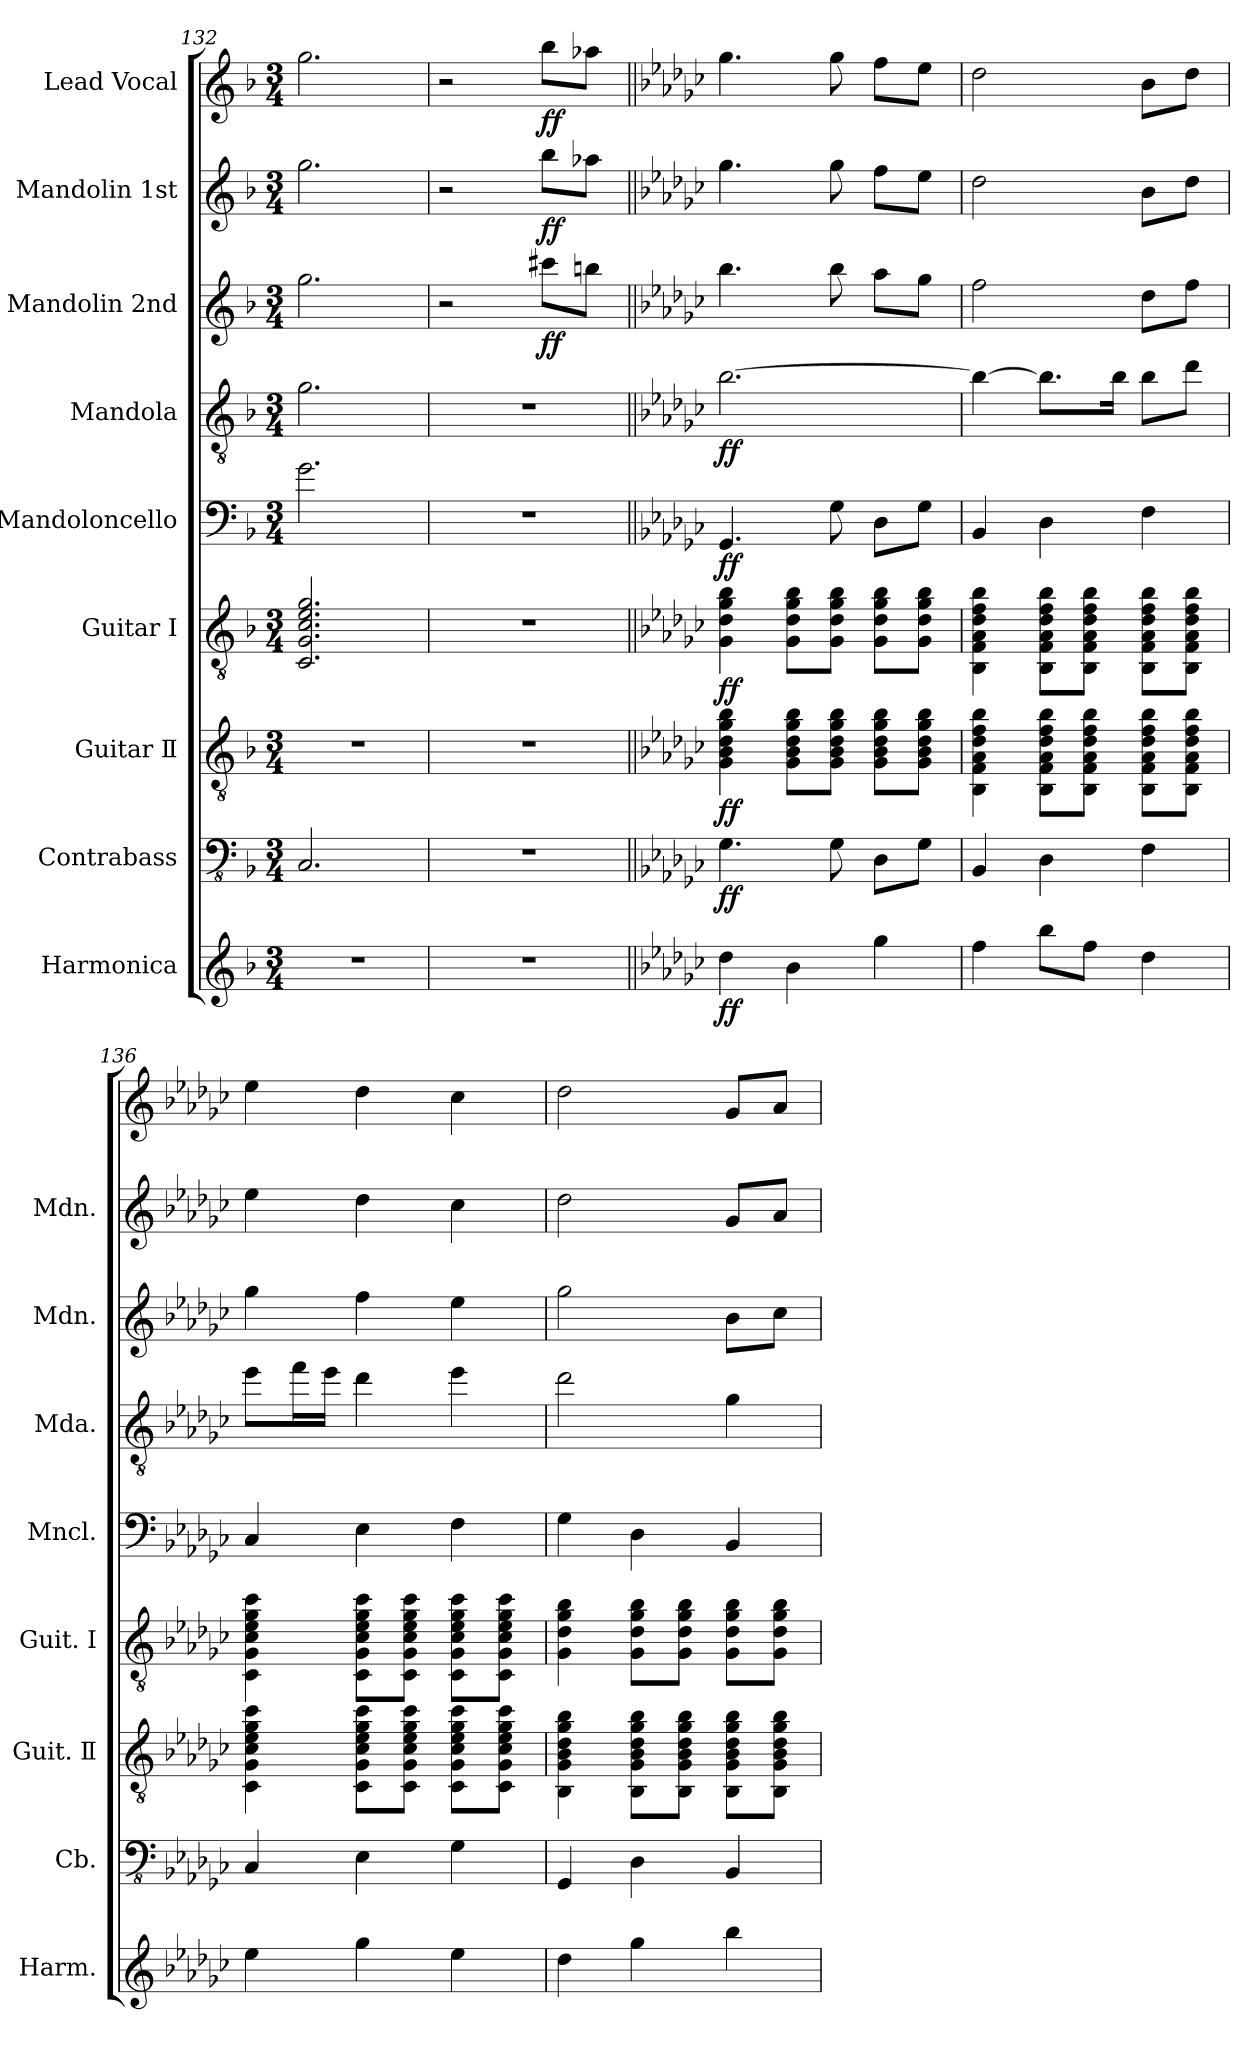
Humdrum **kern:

**kern	**dynam	**kern	**dynam	**kern	**dynam	**kern	**dynam	**kern	**dynam	**kern	**dynam	**kern	**dynam	**kern	**dynam	**kern	**dynam
*part9	*part9	*part8	*part8	*part7	*part7	*part6	*part6	*part5	*part5	*part4	*part4	*part3	*part3	*part2	*part2	*part1	*part1
*staff9	*staff9	*staff8	*staff8	*staff7	*staff7	*staff6	*staff6	*staff5	*staff5	*staff4	*staff4	*staff3	*staff3	*staff2	*staff2	*staff1	*staff1
*I"Harmonica	*	*I"Contrabass	*	*I"Guitar Ⅱ	*	*I"Guitar Ⅰ	*	*I"Mandoloncello	*	*I"Mandola	*	*I"Mandolin 2nd	*	*I"Mandolin 1st	*	*I"Lead Vocal	*
*I'Harm.	*	*I'Cb.	*	*I'Guit. Ⅱ	*	*I'Guit. Ⅰ	*	*I'Mncl.	*	*I'Mda.	*	*I'Mdn.	*	*I'Mdn.	*	*	*
*clefG2	*	*clefFv4	*	*clefGv2	*	*clefGv2	*	*clefF4	*	*clefGv2	*	*clefG2	*	*clefG2	*	*clefG2	*
*k[b-]	*	*k[b-]	*	*k[b-]	*	*k[b-]	*	*k[b-]	*	*k[b-]	*	*k[b-]	*	*k[b-]	*	*k[b-]	*
*M3/4	*	*M3/4	*	*M3/4	*	*M3/4	*	*M3/4	*	*M3/4	*	*M3/4	*	*M3/4	*	*M3/4	*
=132	=132	=132	=132	=132	=132	=132	=132	=132	=132	=132	=132	=132	=132	=132	=132	=132	=132
2.r	.	2.CC	.	2.r	.	2.C 2.G 2.c 2.e 2.g	.	2.g	.	2.g	.	2.gg	.	2.gg	.	2.gg	.
=133	=133	=133	=133	=133	=133	=133	=133	=133	=133	=133	=133	=133	=133	=133	=133	=133	=133
2.r	.	2.r	.	2.r	.	2.r	.	2.r	.	2.r	.	2r	.	2r	.	2r	.
.	.	.	.	.	.	.	.	.	.	.	.	8ccc#XL	ff	8bb-L	ff	8bb-L	ff
.	.	.	.	.	.	.	.	.	.	.	.	8bbnJ	.	8aa-XJ	.	8aa-XJ	.
=134||	=134||	=134||	=134||	=134||	=134||	=134||	=134||	=134||	=134||	=134||	=134||	=134||	=134||	=134||	=134||	=134||	=134||
*k[b-e-a-d-g-c-]	*	*k[b-e-a-d-g-c-]	*	*k[b-e-a-d-g-c-]	*	*k[b-e-a-d-g-c-]	*	*k[b-e-a-d-g-c-]	*	*k[b-e-a-d-g-c-]	*	*k[b-e-a-d-g-c-]	*	*k[b-e-a-d-g-c-]	*	*k[b-e-a-d-g-c-]	*
4dd-	ff	4.GG-	ff	4G- 4B- 4d- 4g- 4b-	ff	4G- 4d- 4g- 4b-	ff	4.GG-	ff	[2.b-	ff	4.bb-	.	4.gg-	.	4.gg-	.
4b-	.	.	.	8G- 8B- 8d- 8g- 8b-L	.	8G- 8d- 8g- 8b-L	.	.	.	.	.	.	.	.	.	.	.
.	.	8GG-	.	8G- 8B- 8d- 8g- 8b-J	.	8G- 8d- 8g- 8b-J	.	8G-	.	.	.	8bb-	.	8gg-	.	8gg-	.
4gg-	.	8DD-L	.	8G- 8B- 8d- 8g- 8b-L	.	8G- 8d- 8g- 8b-L	.	8D-L	.	.	.	8aa-L	.	8ffL	.	8ffL	.
.	.	8GG-J	.	8G- 8B- 8d- 8g- 8b-J	.	8G- 8d- 8g- 8b-J	.	8G-J	.	.	.	8gg-J	.	8ee-J	.	8ee-J	.
=135	=135	=135	=135	=135	=135	=135	=135	=135	=135	=135	=135	=135	=135	=135	=135	=135	=135
4ff	.	4BBB-	.	4BB- 4F 4A- 4d- 4f 4b-	.	4BB- 4F 4A- 4d- 4f 4b-	.	4BB-	.	4b-_	.	2ff	.	2dd-	.	2dd-	.
8bb-L	.	4DD-	.	8BB- 8F 8A- 8d- 8f 8b-L	.	8BB- 8F 8A- 8d- 8f 8b-L	.	4D-	.	8.b-L]	.	.	.	.	.	.	.
8ffJ	.	.	.	8BB- 8F 8A- 8d- 8f 8b-J	.	8BB- 8F 8A- 8d- 8f 8b-J	.	.	.	.	.	.	.	.	.	.	.
.	.	.	.	.	.	.	.	.	.	16b-Jk	.	.	.	.	.	.	.
4dd-	.	4FF	.	8BB- 8F 8A- 8d- 8f 8b-L	.	8BB- 8F 8A- 8d- 8f 8b-L	.	4F	.	8b-L	.	8dd-L	.	8b-L	.	8b-L	.
.	.	.	.	8BB- 8F 8A- 8d- 8f 8b-J	.	8BB- 8F 8A- 8d- 8f 8b-J	.	.	.	8dd-J	.	8ffJ	.	8dd-J	.	8dd-J	.
=136	=136	=136	=136	=136	=136	=136	=136	=136	=136	=136	=136	=136	=136	=136	=136	=136	=136
4ee-	.	4CC-	.	4C- 4G- 4c- 4e- 4g- 4cc-	.	4C- 4G- 4c- 4e- 4g- 4cc-	.	4C-	.	8ee-L	.	4gg-	.	4ee-	.	4ee-	.
.	.	.	.	.	.	.	.	.	.	16ffL	.	.	.	.	.	.	.
.	.	.	.	.	.	.	.	.	.	16ee-JJ	.	.	.	.	.	.	.
4gg-	.	4EE-	.	8C- 8G- 8c- 8e- 8g- 8cc-L	.	8C- 8G- 8c- 8e- 8g- 8cc-L	.	4E-	.	4dd-	.	4ff	.	4dd-	.	4dd-	.
.	.	.	.	8C- 8G- 8c- 8e- 8g- 8cc-J	.	8C- 8G- 8c- 8e- 8g- 8cc-J	.	.	.	.	.	.	.	.	.	.	.
4ee-	.	4GG-	.	8C- 8G- 8c- 8e- 8g- 8cc-L	.	8C- 8G- 8c- 8e- 8g- 8cc-L	.	4F	.	4ee-	.	4ee-	.	4cc-	.	4cc-	.
.	.	.	.	8C- 8G- 8c- 8e- 8g- 8cc-J	.	8C- 8G- 8c- 8e- 8g- 8cc-J	.	.	.	.	.	.	.	.	.	.	.
=137	=137	=137	=137	=137	=137	=137	=137	=137	=137	=137	=137	=137	=137	=137	=137	=137	=137
4dd-	.	4GGG-	.	4BB- 4G- 4B- 4d- 4g- 4b-	.	4G- 4d- 4g- 4b-	.	4G-	.	2dd-	.	2gg-	.	2dd-	.	2dd-	.
4gg-	.	4DD-	.	8BB- 8G- 8B- 8d- 8g- 8b-L	.	8G- 8d- 8g- 8b-L	.	4D-	.	.	.	.	.	.	.	.	.
.	.	.	.	8BB- 8G- 8B- 8d- 8g- 8b-J	.	8G- 8d- 8g- 8b-J	.	.	.	.	.	.	.	.	.	.	.
4bb-	.	4BBB-	.	8BB- 8G- 8B- 8d- 8g- 8b-L	.	8G- 8d- 8g- 8b-L	.	4BB-	.	4g-	.	8b-L	.	8g-L	.	8g-L	.
.	.	.	.	8BB- 8G- 8B- 8d- 8g- 8b-J	.	8G- 8d- 8g- 8b-J	.	.	.	.	.	8cc-J	.	8a-J	.	8a-J	.
=	=	=	=	=	=	=	=	=	=	=	=	=	=	=	=	=	=
*-	*-	*-	*-	*-	*-	*-	*-	*-	*-	*-	*-	*-	*-	*-	*-	*-	*-
